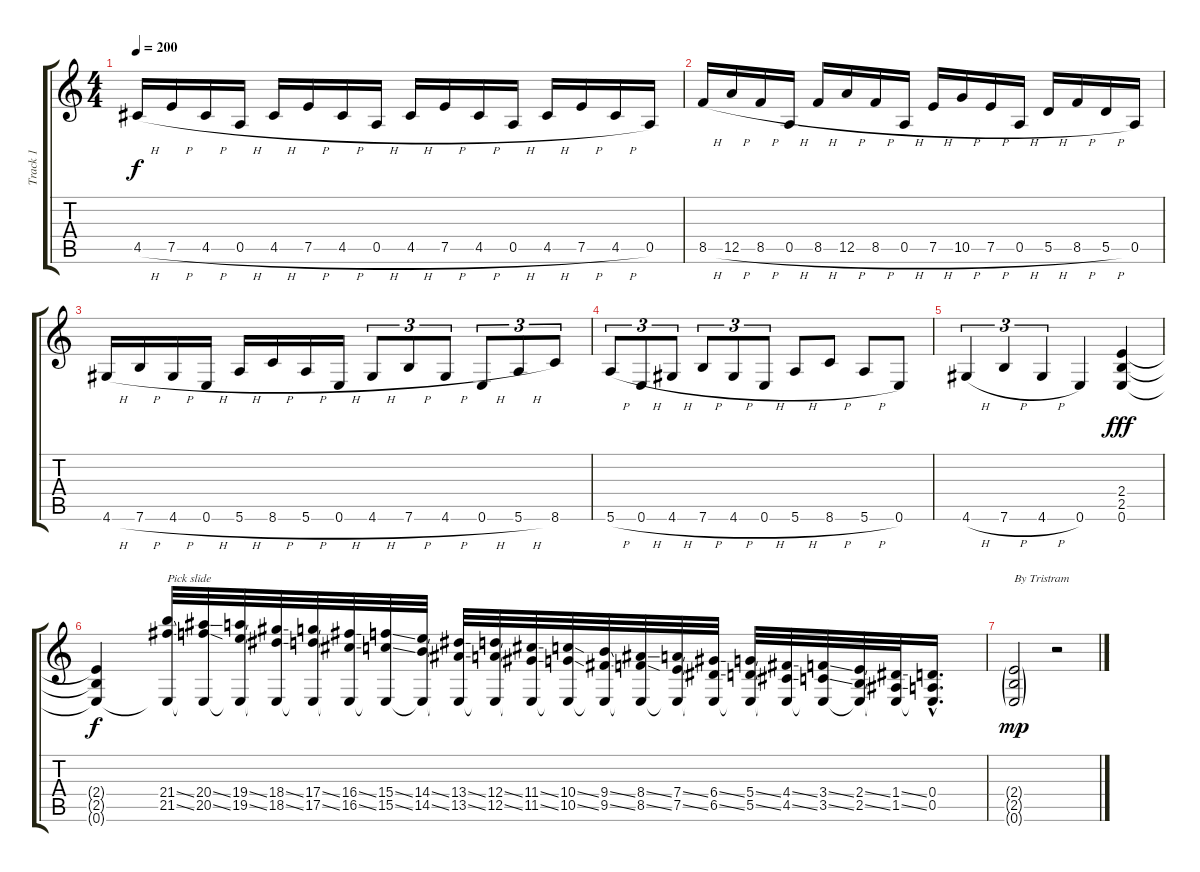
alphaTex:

\track ("Track 1" "Track 1") {instrument distortionguitar}
\staff {score tabs}
\tuning (E4 B3 G3 D3 A2 E2) {hide}
\ts (4 4)
\tempo 200
\clef g2
\ks c
4.5{h}.16{dy f} 7.5{h}.16 4.5{h}.16 0.5{h}.16 4.5{h}.16 7.5{h}.16 4.5{h}.16 0.5{h}.16 4.5{h}.16 7.5{h}.16 4.5{h}.16 0.5{h}.16 4.5{h}.16 7.5{h}.16 4.5{h}.16 0.5.16 |
8.5{h}.16 12.5{h}.16 8.5{h}.16 0.5{h}.16 8.5{h}.16 12.5{h}.16 8.5{h}.16 0.5{h}.16 7.5{h}.16 10.5{h}.16 7.5{h}.16 0.5{h}.16 5.5{h}.16 8.5{h}.16 5.5{h}.16 0.5.16 |
4.6{h}.16 7.6{h}.16 4.6{h}.16 0.6{h}.16 5.6{h}.16 8.6{h}.16 5.6{h}.16 0.6{h}.16 4.6{h}.8{tu (3 2)} 7.6{h}.8{tu (3 2)} 4.6{h}.8{tu (3 2)} 0.6{h}.8{tu (3 2)} 5.6{h}.8{tu (3 2)} 8.6.8{tu (3 2)} |
5.6{h}.8{tu (3 2)} 0.6{h}.8{tu (3 2)} 4.6{h}.8{tu (3 2)} 7.6{h}.8{tu (3 2)} 4.6{h}.8{tu (3 2)} 0.6{h}.8{tu (3 2)} 5.6{h}.8 8.6{h}.8 5.6{h}.8 0.6.8 |
4.6{h}.4{tu (3 2)} 7.6{h}.4{tu (3 2)} 4.6{h}.4{tu (3 2)} 0.6.4 (2.4 2.5 0.6).4{dy fff} |
(2.4{t} 2.5{t} 0.6{t}).4{dy f} (21.4{ss} 21.5{ss} 0.6{t}).32{txt "Pick slide"} (20.4{ss} 20.5{ss} 0.6{t}).32 (19.4{ss} 19.5{ss} 0.6{t}).32 (18.4{ss} 18.5{ss} 0.6{t}).32 (17.4{ss} 17.5{ss} 0.6{t}).32 (16.4{ss} 16.5{ss} 0.6{t}).32 (15.4{ss} 15.5{ss} 0.6{t}).32 (14.4{ss} 14.5{ss} 0.6{t}).32 (13.4{ss} 13.5{ss} 0.6{t}).32 (12.4{ss} 12.5{ss} 0.6{t}).32 (11.4{ss} 11.5{ss} 0.6{t}).32 (10.4{ss} 10.5{ss} 0.6{t}).32 (9.4{ss} 9.5{ss} 0.6{t}).32 (8.4{ss} 8.5{ss} 0.6{t}).32 (7.4{ss} 7.5{ss} 0.6{t}).32 (6.4{ss} 6.5{ss} 0.6{t}).32 (5.4{ss} 5.5{ss} 0.6{t}).32 (4.4{ss} 4.5{ss} 0.6{t}).32 (3.4{ss} 3.5{ss} 0.6{t}).32 (2.4{ss} 2.5{ss} 0.6{t}).32 (1.4{ss} 1.5{ss} 0.6{t}).32 (0.4{hac} 0.5{hac} 0.6{hac t}).16{d} |
(2.4{g} 2.5{g} 0.6{g}).2{txt "By Tristram" dy mp} r.2
